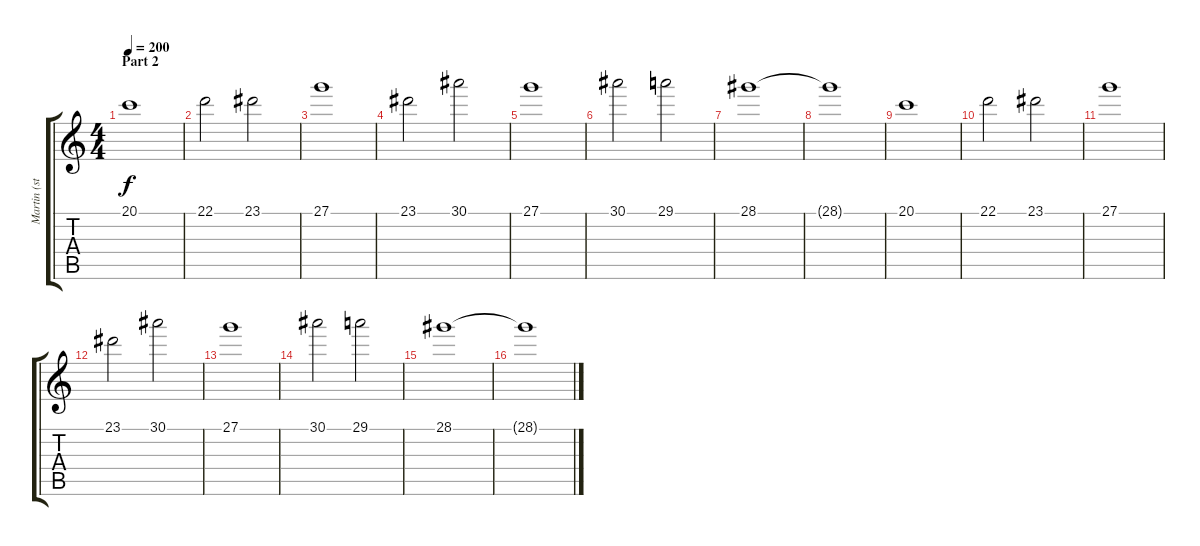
\track ("Martin (strings)" "Martin (st") {instrument stringensemble2}
\staff {score tabs}
\tuning (E4 B3 G3 D3 A2 E2) {hide}
\ts (4 4)
\section ("" "Part 2")
\tempo 200
\clef g2
\ks c
20.1.1{dy f} |
22.1.2 23.1.2 |
27.1.1 |
23.1.2 30.1.2 |
27.1.1 |
30.1.2 29.1.2 |
28.1.1 |
28.1{t}.1 |
20.1.1 |
22.1.2 23.1.2 |
27.1.1 |
23.1.2 30.1.2 |
27.1.1 |
30.1.2 29.1.2 |
28.1.1 |
28.1{t}.1
